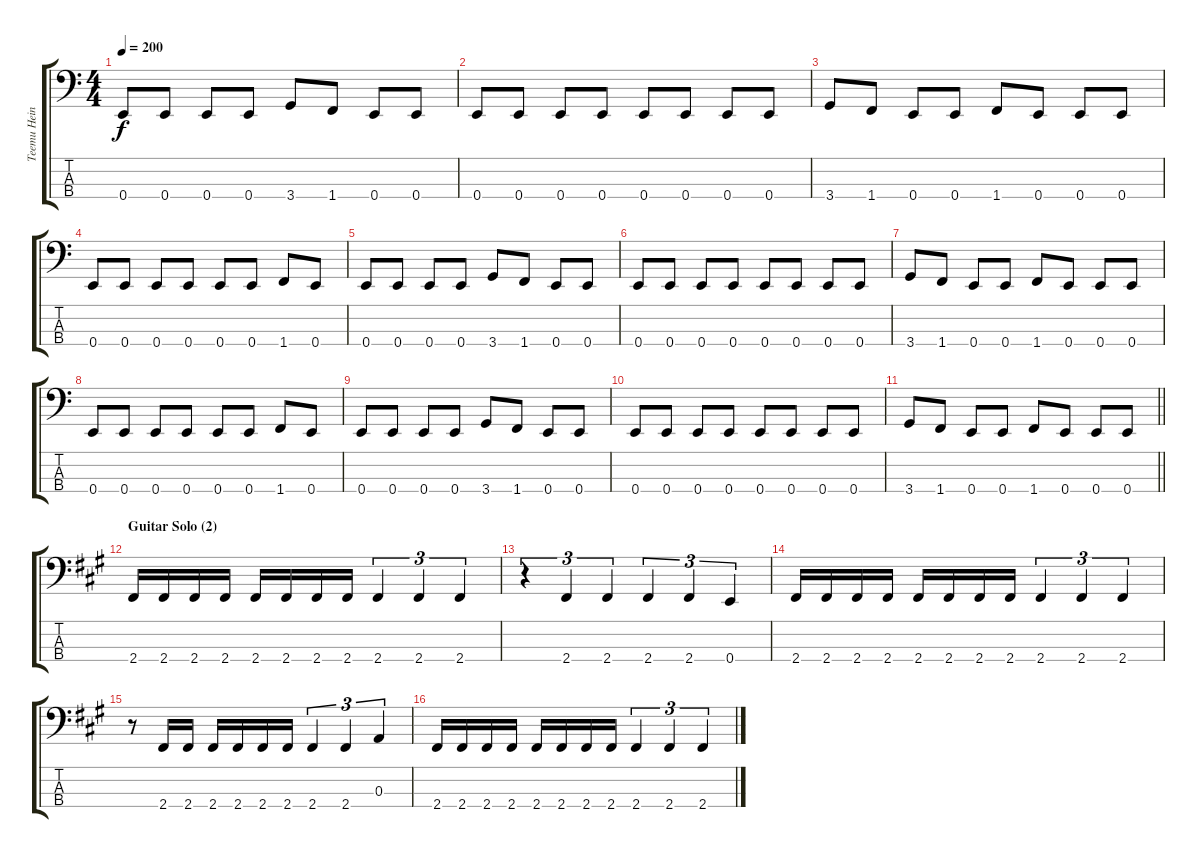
\track ("Teemu Heinola (bass)" "Teemu Hein") {instrument electricbasspick}
\staff {score tabs}
\tuning (G2 D2 A1 E1) {hide}
\ts (4 4)
\tempo 200
\clef f4
\ks aminor
0.4.8{dy f} 0.4.8 0.4.8 0.4.8 3.4.8 1.4.8 0.4.8 0.4.8 |
0.4.8 0.4.8 0.4.8 0.4.8 0.4.8 0.4.8 0.4.8 0.4.8 |
3.4.8 1.4.8 0.4.8 0.4.8 1.4.8 0.4.8 0.4.8 0.4.8 |
0.4.8 0.4.8 0.4.8 0.4.8 0.4.8 0.4.8 1.4.8 0.4.8 |
0.4.8 0.4.8 0.4.8 0.4.8 3.4.8 1.4.8 0.4.8 0.4.8 |
0.4.8 0.4.8 0.4.8 0.4.8 0.4.8 0.4.8 0.4.8 0.4.8 |
3.4.8 1.4.8 0.4.8 0.4.8 1.4.8 0.4.8 0.4.8 0.4.8 |
0.4.8 0.4.8 0.4.8 0.4.8 0.4.8 0.4.8 1.4.8 0.4.8 |
0.4.8 0.4.8 0.4.8 0.4.8 3.4.8 1.4.8 0.4.8 0.4.8 |
0.4.8 0.4.8 0.4.8 0.4.8 0.4.8 0.4.8 0.4.8 0.4.8 |
\barLineRight lightlight
3.4.8 1.4.8 0.4.8 0.4.8 1.4.8 0.4.8 0.4.8 0.4.8 |
\section ("" "Guitar Solo (2)")
\ks f#minor
2.4.16 2.4.16 2.4.16 2.4.16 2.4.16 2.4.16 2.4.16 2.4.16 2.4.4{tu (3 2)} 2.4.4{tu (3 2)} 2.4.4{tu (3 2)} |
r.4{tu (3 2)} 2.4.4{tu (3 2)} 2.4.4{tu (3 2)} 2.4.4{tu (3 2)} 2.4.4{tu (3 2)} 0.4.4{tu (3 2)} |
2.4.16 2.4.16 2.4.16 2.4.16 2.4.16 2.4.16 2.4.16 2.4.16 2.4.4{tu (3 2)} 2.4.4{tu (3 2)} 2.4.4{tu (3 2)} |
r.8 2.4.16 2.4.16 2.4.16 2.4.16 2.4.16 2.4.16 2.4.4{tu (3 2)} 2.4.4{tu (3 2)} 0.3.4{tu (3 2)} |
2.4.16 2.4.16 2.4.16 2.4.16 2.4.16 2.4.16 2.4.16 2.4.16 2.4.4{tu (3 2)} 2.4.4{tu (3 2)} 2.4.4{tu (3 2)}
